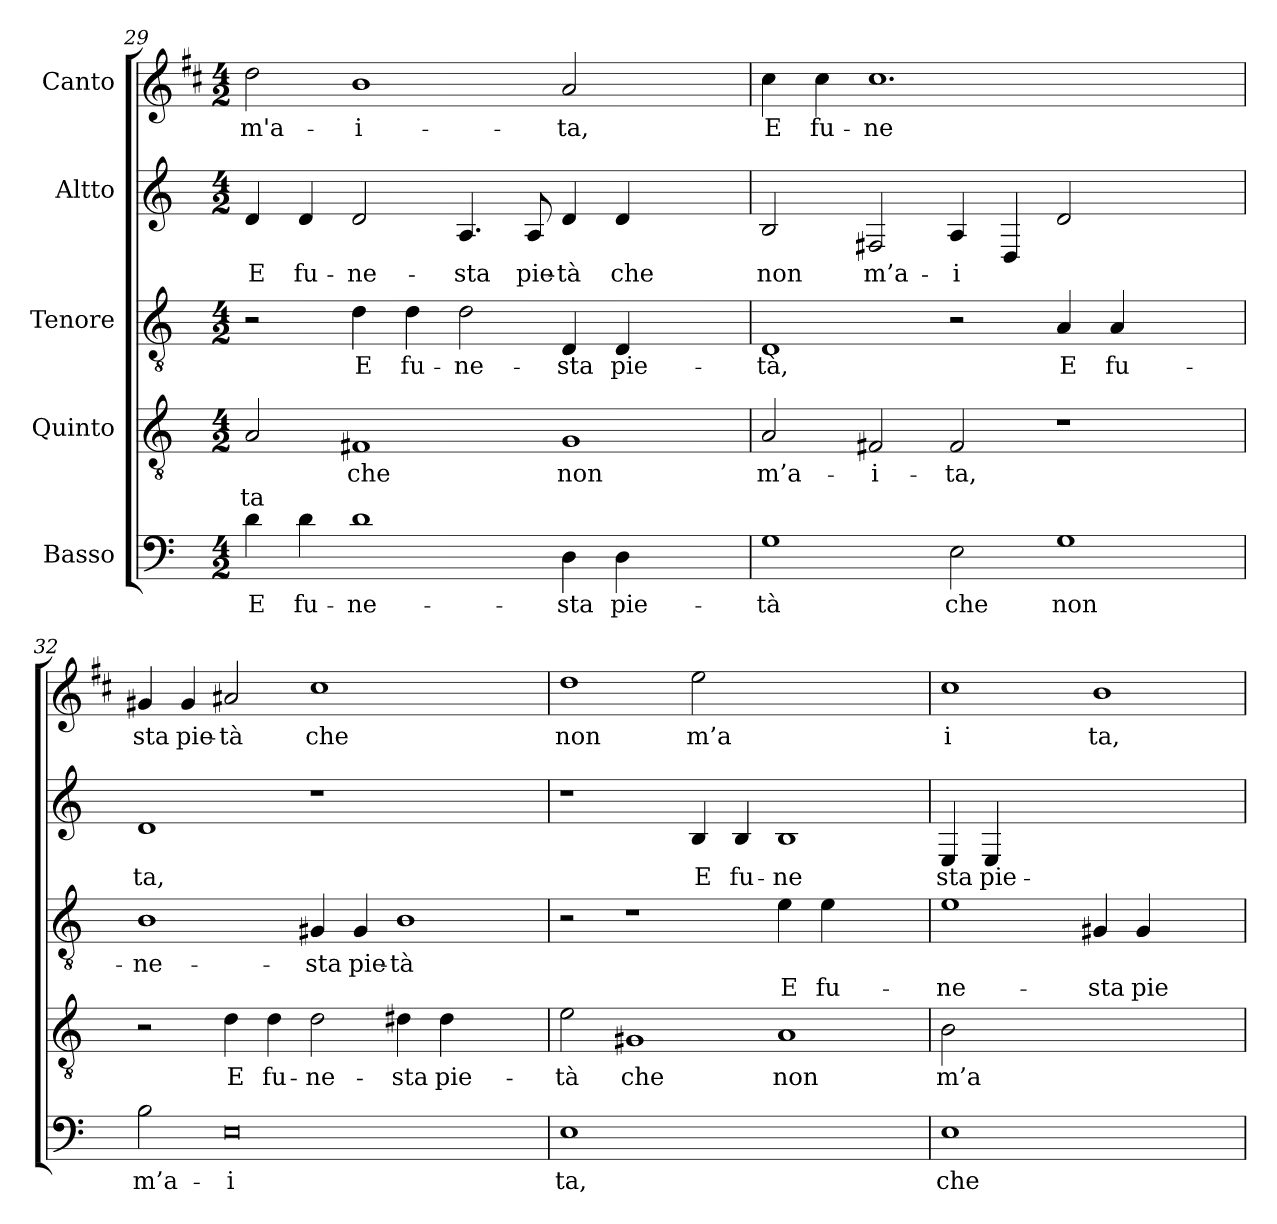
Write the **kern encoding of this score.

**kern	**text	**kern	**text	**text	**kern	**text	**text	**kern	**text	**kern	**text
*part5	*part5	*part4	*part4	*part4	*part3	*part3	*part3	*part2	*part2	*part1	*part1
*staff5	*staff5	*staff4	*staff4	*staff4	*staff3	*staff3	*staff3	*staff2	*staff2	*staff1	*staff1
*I"Basso	*	*I"Quinto	*	*	*I"Tenore	*	*	*I"Altto	*	*I"Canto	*
!!LO:LB:g=z
*clefF4	*	*clefGv2	*	*	*clefGv2	*	*	*clefG2	*	*clefG2	*
*	*	*	*	*	*	*	*	*	*	*ITrd1c2	*
*k[]	*	*k[]	*	*	*k[]	*	*	*k[]	*	*k[]	*
*C:	*	*C:	*	*	*C:	*	*	*C:	*	*C:	*
*M4/2	*	*M4/2	*	*	*M4/2	*	*	*M4/2	*	*M4/2	*
=29	=29	=29	=29	=29	=29	=29	=29	=29	=29	=29	=29
!	!LO:LY:b	!	!	!LO:LY:b	!	!	!	!	!LO:LY:b	!	!LO:LY:b
*	*	*	*	*	*	*	*	*	*	*^	*
4d	E	2A	.	-ta	2r	.	.	4d	E	2cc	0ryy	m'a-
!	!LO:LY:b	!	!	!	!	!	!	!	!LO:LY:b	!	!	!
4d	fu-	.	.	.	.	.	.	4d	fu-	.	.	.
!	!LO:LY:b	!	!LO:LY:b	!	!	!LO:LY:b	!	!	!LO:LY:b	!	!	!LO:LY:b
1d	-ne-	1F#X	che	.	4d	E	.	2d	-ne-	1a	.	-i-
!	!	!	!	!	!	!LO:LY:b	!	!	!	!	!	!
.	.	.	.	.	4d	fu-	.	.	.	.	.	.
!	!	!	!	!	!	!LO:LY:b	!	!	!LO:LY:b	!	!	!
.	.	.	.	.	2d	-ne-	.	4.A	-sta	.	.	.
!	!	!	!	!	!	!	!	!	!LO:LY:b	!	!	!
.	.	.	.	.	.	.	.	8A	pie-	.	.	.
!	!LO:LY:b	!	!LO:LY:b	!	!	!LO:LY:b	!	!	!LO:LY:b	!	!	!LO:LY:b
4D	-sta	1G	non	.	4D	-sta	.	4d	-tà	2g	.	-ta,
!	!LO:LY:b	!	!	!	!	!LO:LY:b	!	!	!LO:LY:b	!	!	!
4D	pie-	.	.	.	4D	pie-	.	4d	che	.	.	.
2ryy	.	.	.	.	2ryy	.	.	2ryy	.	2ryy	2ryy	.
=31	=31	=31	=31	=31	=31	=31	=31	=31	=31	=31	=31	=31
!	!LO:LY:b	!	!LO:LY:b	!	!	!LO:LY:b	!	!	!LO:LY:b	!	!	!LO:LY:b
1G	-tà	2A	m’a-	.	1D	-tà,	.	2B	non	4b	0ryy	E
!	!	!	!	!	!	!	!	!	!	!	!	!LO:LY:b
.	.	.	.	.	.	.	.	.	.	4b	.	fu-
!	!	!	!LO:LY:b	!	!	!	!	!	!LO:LY:b	!	!	!LO:LY:b
.	.	2F#X	-i-	.	.	.	.	2F#X	m’a-	1.b	.	-ne
!	!LO:LY:b	!	!LO:LY:b	!	!	!	!	!	!LO:LY:b	!	!	!
2E	che	2F#	-ta,	.	2r	.	.	4A	-i	.	.	.
.	.	.	.	.	.	.	.	4D	.	.	.	.
!	!LO:LY:b	!	!	!	!	!LO:LY:b	!	!	!	!	!	!
1G	non	1r	.	.	4A	E	.	2d	.	.	.	.
!	!	!	!	!	!	!LO:LY:b	!	!	!	!	!	!
.	.	.	.	.	4A	fu-	.	.	.	.	.	.
.	.	.	.	.	2ryy	.	.	2ryy	.	2ryy	2ryy	.
=32	=32	=32	=32	=32	=32	=32	=32	=32	=32	=32	=32	=32
!	!LO:LY:b	!	!	!	!	!LO:LY:b	!	!	!LO:LY:b	!	!	!LO:LY:b
2B	m’a-	2r	.	.	1B	-ne-	.	1d	ta,	4f#X	1ryy	sta
!	!	!	!	!	!	!	!	!	!	!	!	!LO:LY:b
.	.	.	.	.	.	.	.	.	.	4f#	.	pie-
!	!LO:LY:b	!	!LO:LY:b	!	!	!	!	!	!	!	!	!LO:LY:b
0E	-i	4d	E	.	.	.	.	.	.	2g#X	.	-tà
!	!	!	!LO:LY:b	!	!	!	!	!	!	!	!	!
.	.	4d	fu-	.	.	.	.	.	.	.	.	.
!	!	!	!LO:LY:b	!	!	!LO:LY:b	!	!	!	!	!	!LO:LY:b
.	.	2d	-ne-	.	4G#X	-sta	.	1r	.	1b	2ryy	che
!	!	!	!	!	!	!LO:LY:b	!	!	!	!	!	!
.	.	.	.	.	4G#	pie-	.	.	.	.	.	.
!	!	!	!LO:LY:b	!	!	!LO:LY:b	!	!	!	!	!	!
.	.	4d#X	-sta	.	1B	-tà	.	.	.	.	2ryy	.
!	!	!	!LO:LY:b	!	!	!	!	!	!	!	!	!
.	.	4d#	pie-	.	.	.	.	.	.	.	.	.
.	.	2ryy	.	.	.	.	.	2ryy	.	2ryy	2ryy	.
=33	=33	=33	=33	=33	=33	=33	=33	=33	=33	=33	=33	=33
!	!LO:LY:b	!	!LO:LY:b	!	!	!	!	!	!	!	!	!LO:LY:b
1E	ta,	2e	-tà	.	2r	.	.	1r	.	1cc	1ryy	non
!	!	!	!LO:LY:b	!	!	!	!	!	!	!	!	!
.	.	1G#X	che	.	1r	.	.	.	.	.	.	.
!	!	!	!	!	!	!	!	!	!LO:LY:b	!	!	!LO:LY:b
1.ryy	.	.	.	.	.	.	.	4B	E	2dd	1.ryy	m’a
!	!	!	!	!	!	!	!	!	!LO:LY:b	!	!	!
.	.	.	.	.	.	.	.	4B	fu-	.	.	.
!	!	!	!LO:LY:b	!	!	!	!LO:LY:b	!	!LO:LY:b	!	!	!
.	.	1A	non	.	4e	.	E	1B	-ne	1ryy	.	.
!	!	!	!	!	!	!	!LO:LY:b	!	!	!	!	!
.	.	.	.	.	4e	.	fu-	.	.	.	.	.
.	.	.	.	.	2ryy	.	.	.	.	.	.	.
*	*	*	*	*	*	*	*	*	*	*v	*v	*
!!LO:LB:g=z
=34	=34	=34	=34	=34	=34	=34	=34	=34	=34	=34	=34
!	!LO:LY:b	!	!LO:LY:b	!	!	!	!LO:LY:b	!	!LO:LY:b	!	!LO:LY:b
1E	che	2B	m’a-	.	1e	.	-ne-	4E	sta	1b	i
!	!	!	!	!	!	!	!	!	!LO:LY:b	!	!
.	.	.	.	.	.	.	.	4E	pie-	.	.
!	!	!	!	!	!	!	!	!	!LO:LY:b	!	!
.	.	1.ryy	.	.	.	.	.	[1eyy	-tà	.	.
!	!LO:LY:b	!	!	!	!	!	!LO:LY:b	!	!	!	!LO:LY:b
[1AAyy	non	.	.	.	4G#X	.	-sta	.	.	1a	ta,
!	!	!	!	!	!	!	!LO:LY:b	!	!	!	!
.	.	.	.	.	4G#	.	pie-	.	.	.	.
.	.	.	.	.	2ryy	.	.	2ryy	.	.	.
=	=	=	=	=	=	=	=	=	=	=	=
*-	*-	*-	*-	*-	*-	*-	*-	*-	*-	*-	*-
